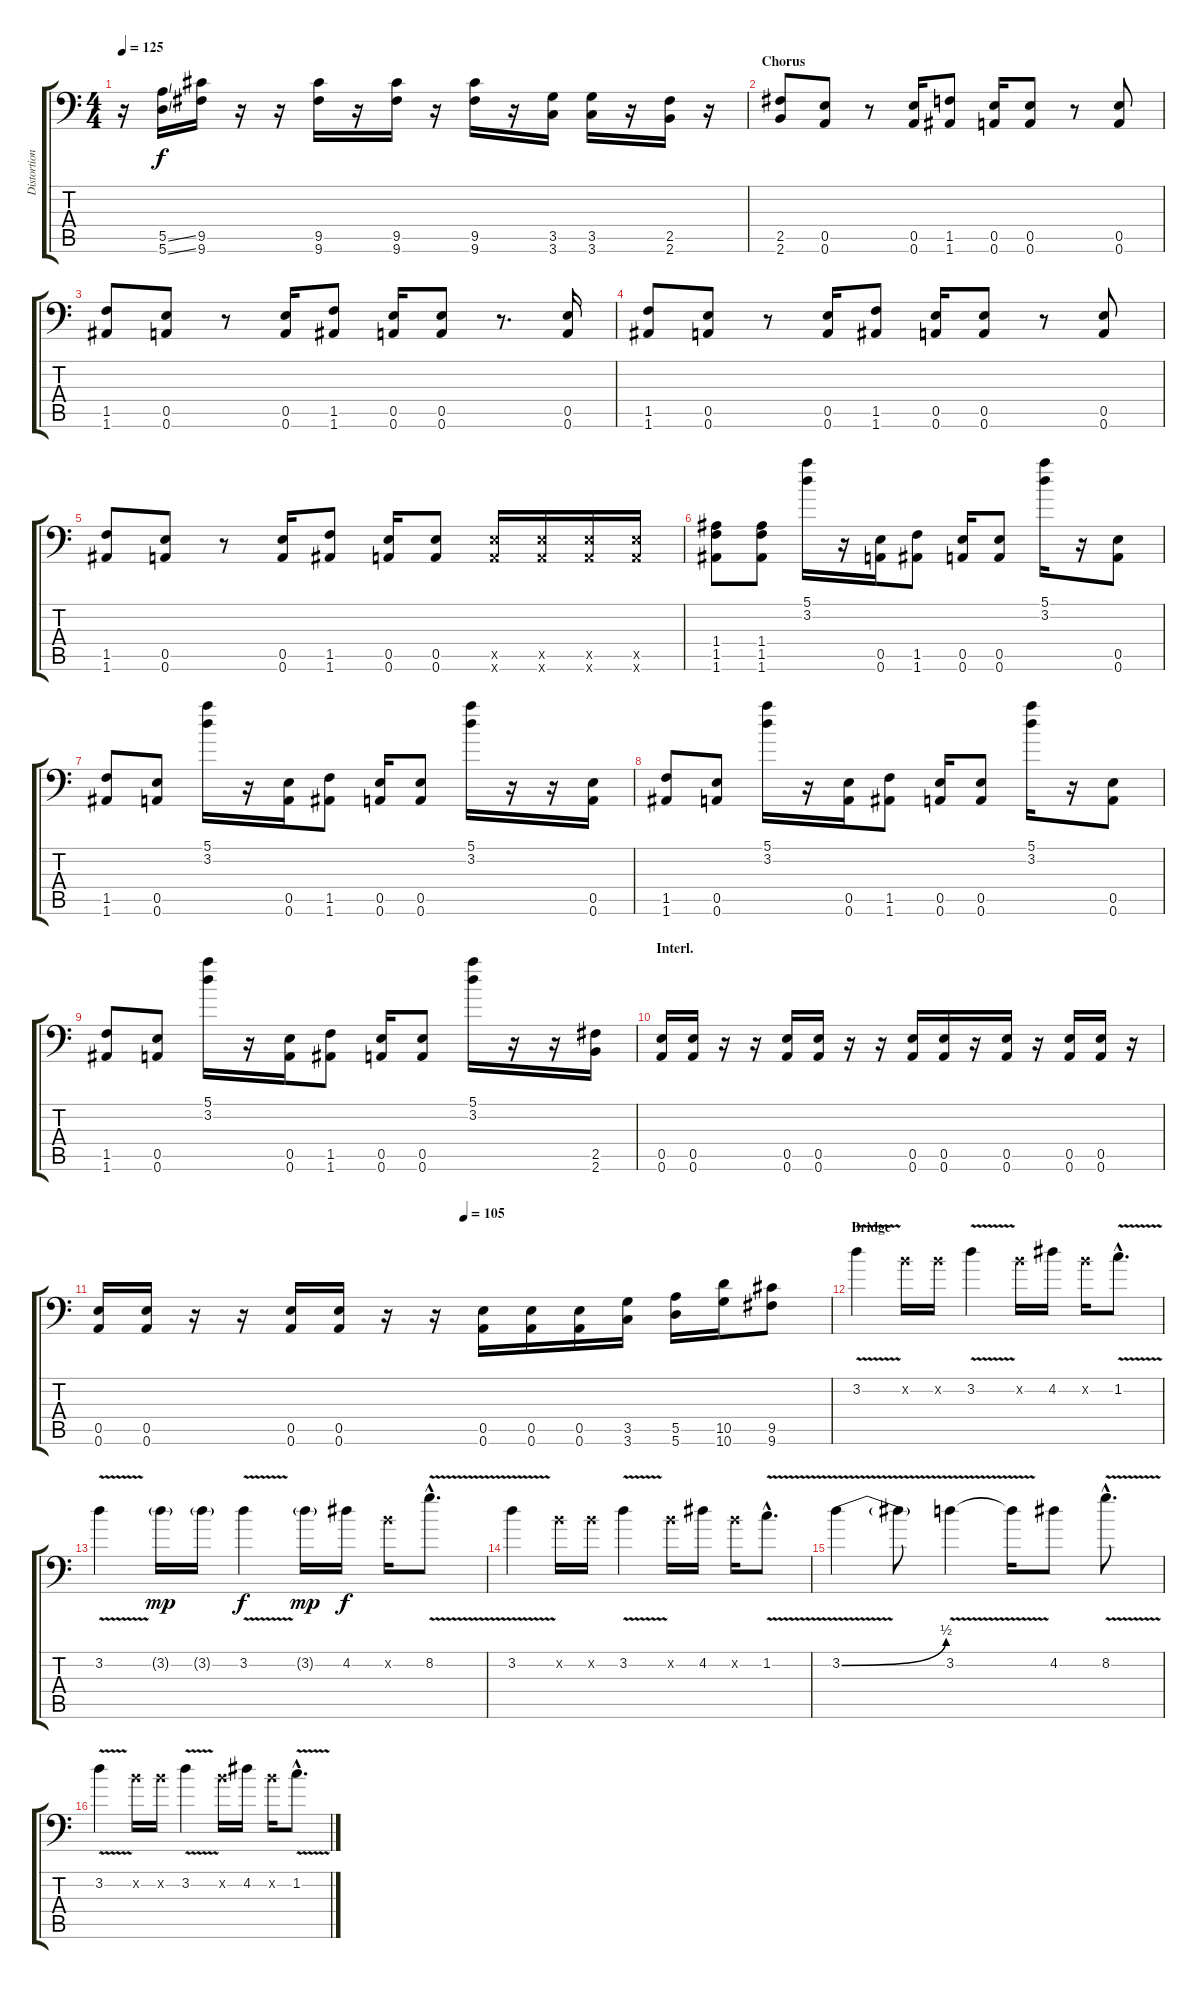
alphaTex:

\track ("Distortion Guitar" "Distortion") {instrument distortionguitar}
\staff {score tabs}
\tuning (E4 B3 G3 A2 E2 A1) {hide}
\ts (4 4)
\tempo 125
\clef f4
\ks c
r.16{dy f} (5.5{ss} 5.6{ss}).16 (9.5 9.6).16 r.16 r.16 (9.5 9.6).16 r.16 (9.5 9.6).16 r.16 (9.5 9.6).16 r.16 (3.5 3.6).16 (3.5 3.6).16 r.16 (2.5 2.6).16 r.16 |
\section ("" "Chorus")
(2.5 2.6).8 (0.5 0.6).8 r.8 (0.5 0.6).16 (1.5 1.6).8 (0.5 0.6).16 (0.5 0.6).8 r.8 (0.5 0.6).8 |
(1.5 1.6).8 (0.5 0.6).8 r.8 (0.5 0.6).16 (1.5 1.6).8 (0.5 0.6).16 (0.5 0.6).8 r.8{d} (0.5 0.6).16 |
(1.5 1.6).8 (0.5 0.6).8 r.8 (0.5 0.6).16 (1.5 1.6).8 (0.5 0.6).16 (0.5 0.6).8 r.8 (0.5 0.6).8 |
(1.5 1.6).8 (0.5 0.6).8 r.8 (0.5 0.6).16 (1.5 1.6).8 (0.5 0.6).16 (0.5 0.6).8 (0.5{x} 0.6{x}).16 (0.5{x} 0.6{x}).16 (0.5{x} 0.6{x}).16 (0.5{x} 0.6{x}).16 |
(1.4 1.5 1.6).8 (1.4 1.5 1.6).8 (5.1 3.2).16 r.16 (0.5 0.6).16 (1.5 1.6).8 (0.5 0.6).16 (0.5 0.6).8 (5.1 3.2).16 r.16 (0.5 0.6).8 |
(1.5 1.6).8 (0.5 0.6).8 (5.1 3.2).16 r.16 (0.5 0.6).16 (1.5 1.6).8 (0.5 0.6).16 (0.5 0.6).8 (5.1 3.2).16 r.16 r.16 (0.5 0.6).16 |
(1.5 1.6).8 (0.5 0.6).8 (5.1 3.2).16 r.16 (0.5 0.6).16 (1.5 1.6).8 (0.5 0.6).16 (0.5 0.6).8 (5.1 3.2).16 r.16 (0.5 0.6).8 |
(1.5 1.6).8 (0.5 0.6).8 (5.1 3.2).16 r.16 (0.5 0.6).16 (1.5 1.6).8 (0.5 0.6).16 (0.5 0.6).8 (5.1 3.2).16 r.16 r.16 (2.5 2.6).16 |
\section ("" "Interl.")
(0.5 0.6).16 (0.5 0.6).16 r.16 r.16 (0.5 0.6).16 (0.5 0.6).16 r.16 r.16 (0.5 0.6).16 (0.5 0.6).16 r.16 (0.5 0.6).16 r.16 (0.5 0.6).16 (0.5 0.6).16 r.16 |
\tempo (105 0.5)
(0.5 0.6).16 (0.5 0.6).16 r.16 r.16 (0.5 0.6).16 (0.5 0.6).16 r.16 r.16 (0.5 0.6).16 (0.5 0.6).16 (0.5 0.6).16 (3.5 3.6).16 (5.5 5.6).16 (10.5 10.6).16 (9.5 9.6).8 |
\section ("" "Bridge")
3.2{v}.4 0.2{x}.16 0.2{x}.16 3.2{v}.4 0.2{x}.16 4.2.16 0.2{x}.16 1.2{v hac}.8{d} |
3.2{v}.4 3.2{g}.16{dy mp} 3.2{g}.16 3.2{v}.4{dy f} 3.2{g}.16{dy mp} 4.2.16{dy f} 0.2{x}.16 8.2{v hac}.8{d} |
3.2{v}.4 0.2{x}.16 0.2{x}.16 3.2{v}.4 0.2{x}.16 4.2.16 0.2{x}.16 1.2{v hac}.8{d} |
3.2{be (bend 0 0 60 2) v}.4 3.2{t}.8 3.2{v}.4 3.2{t}.16 4.2.8 8.2{v hac}.8{d} |
3.2{v}.4 0.2{x}.16 0.2{x}.16 3.2{v}.4 0.2{x}.16 4.2.16 0.2{x}.16 1.2{v hac}.8{d}
